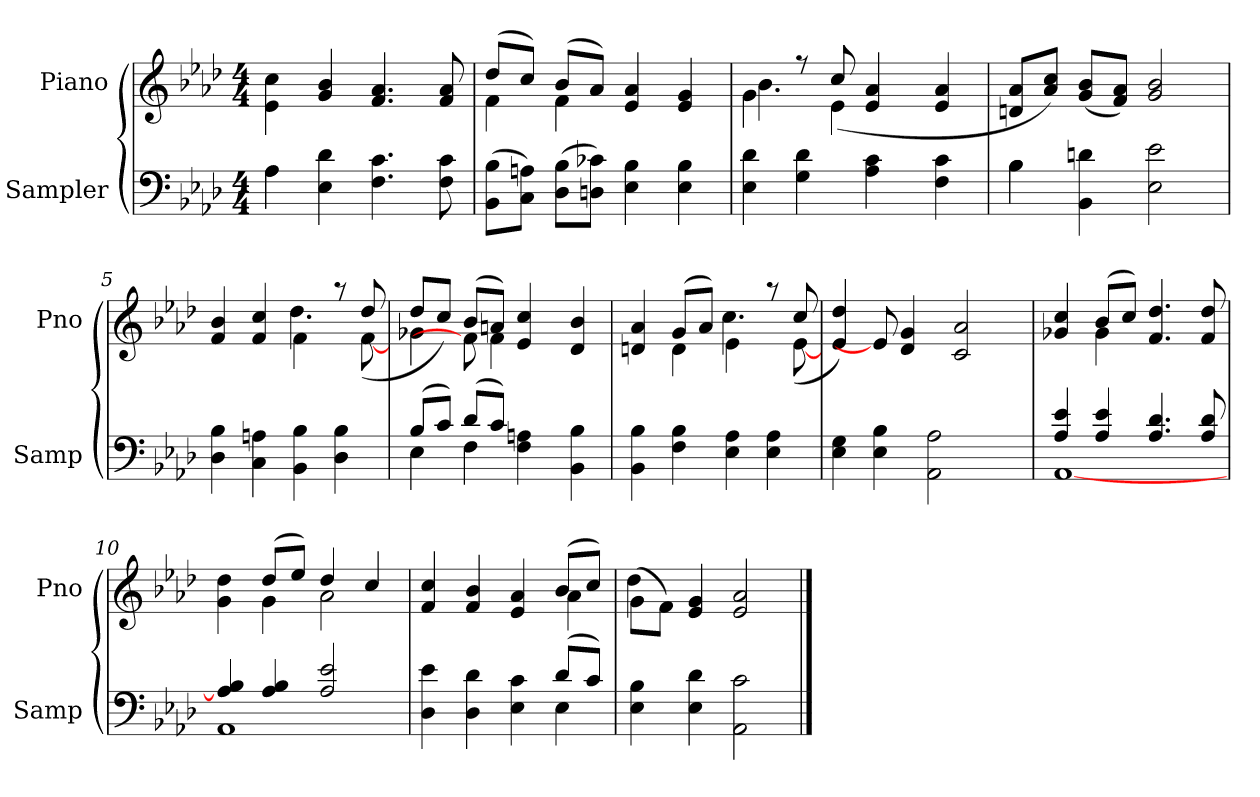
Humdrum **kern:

**kern	**kern
*part2	*part1
*staff2	*staff1
*I"Sampler	*I"Piano
*I'Samp	*I'Pno
*clefF4	*clefG2
*k[b-e-a-d-]	*k[b-e-a-d-]
*A-:	*A-:
*M4/4	*M4/4
=1	=1
*^	*
4A-\	4A-	4e-\ 4cc\
4E- 4d-	2.ryy	4g 4b-
4.F 4.c	.	4.f 4.a-
8F 8c	.	8f 8a-
*v	*v	*
=2	=2
*	*^
(8BB-\ 8B-\L	(8dd-/L	4f
8C\ 8An\J)	8cc/J)	.
(8D-\ 8B-\L	(8b-/L	4f
8Dn\ 8c-X\J)	8a-/J)	.
4E- 4B-	4e- 4a-	2ryy
4E- 4B-	4e- 4g	.
=3	=3	=3
4E- 4d-	4g\	4.b-
4G 4d-	8r	.
.	8cc/	(4e-
4A- 4c	4e- 4a-	.
.	.	4.ryy
4F 4c	4e- 4a-	.
*	*v	*v
=4	=4
*^	*
4B-\	4B-	8dn/ 8a-/L
.	.	8a-/ 8cc/J)
4BB- 4dn	2.ryy	(8g/ 8b-/L
.	.	8f/ 8a-/J)
2E- 2e-	.	2g 2b-
*v	*v	*
=5	=5
*	*^
4D- 4B-	4f 4b-	2ryy
4C 4An	4f 4cc	.
4BB- 4B-	4f\	4.dd-
4D- 4B-	8r	.
.	8dd-/	([8f
=6	=6	=6
*^	*	*
(8B-/L	4E-	8dd-/L	4g-X
8c/J)	.	8cc/J)	.
(8d-/L	4F	(8b-/L	8f]
8c/J)	.	8an/J)	4f
4F 4An	2ryy	4e- 4cc	.
.	.	.	4.ryy
4BB- 4B-	.	4d- 4b-	.
*v	*v	*	*
=7	=7	=7
4BB- 4B-	4dn 4a-	4ryy
4F 4B-	(8g/L	4d
.	8a-/J)	.
4E- 4A-	4e-\	4.cc
4E- 4A-	8r	.
.	8cc/	([8e-
*	*v	*v
=8	=8
4E- 4G	4e- 4dd-)
4E- 4B-	8e-]
.	4d- 4g
2AA- 2A-	.
.	2c 2a-
8ryy	.
=9	=9
*^	*^
4A-/ 4e-/	[1AA-	4g-X 4cc	4ryy
4A- 4e-	.	(8b-/L	4g-
.	.	8cc/J)	.
4.A- 4.d-	.	4.f 4.dd-	2ryy
8A- 8d-	.	8f 8dd-	.
=10	=10	=10	=10
4A-/] 4B-/	1AA-	4g 4dd-	4ryy
4A-/ 4B-/	.	(8dd-/L	4g
.	.	8ee-/J)	.
2A-/ 2e-/	.	4dd-/	2a-
.	.	4cc/	.
=11	=11	=11	=11
4D- 4e-	2.ryy	4f 4cc	2.ryy
4D- 4d-	.	4f 4b-	.
4E- 4c	.	4e- 4a-	.
(8d-/L	4E-	(8b-/L	4a-
8c/J)	.	8cc/J)	.
*v	*v	*	*
=12	=12	=12
4E- 4B-	(8g\L	4dd-
.	8f\J)	.
4E- 4d-	4e- 4g	2.ryy
2AA- 2c	2e- 2a-	.
*	*v	*v
==	==
*-	*-
